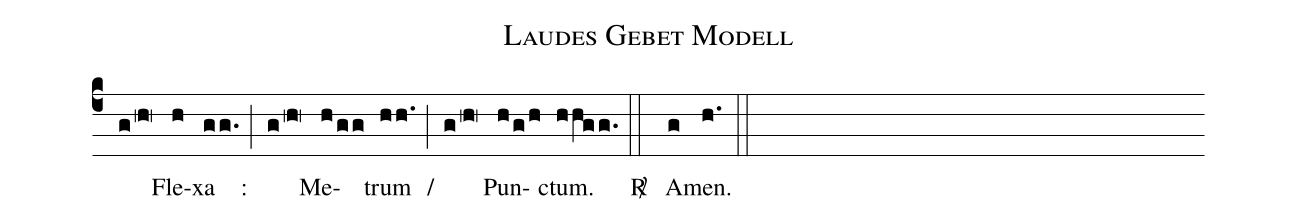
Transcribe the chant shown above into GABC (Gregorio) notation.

name: Laudes Gebet Modell;
%%
(c4) (ghR) Fle(h)xa(gg.) :(;) (ghR) Me(h/gg)trum(hh.) /(;) (ghR) Pun(h/g/h)ctum.(h/hg/g.) (::) <v>\Rbar</v>() A(g)men.(h.) (::)
